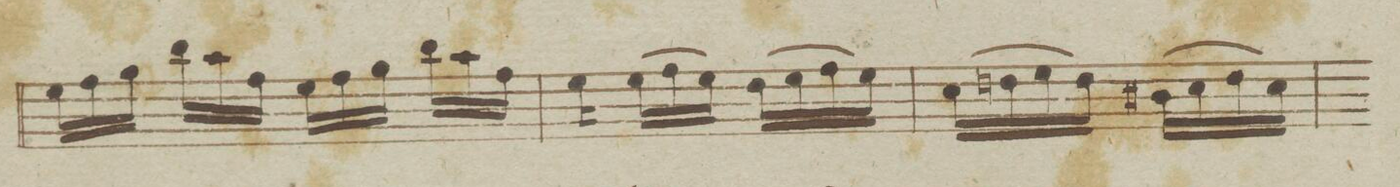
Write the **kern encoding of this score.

**kern	**dynam
*I"Fagotto Primo.	*
*clefF4	*
*k[f#]	*
*met(c)	*
*M2/4	*
24G\LL	.
24A\	.
24B\JJ	.
24d\LL	.
24c\	.
24A\JJ	.
24G\LL	.
24A\	.
24B\JJ	.
24d\LL	.
24c\	.
24A\JJ	.
=180	=180
16G\	.
(16G\LL	.
16A\	.
16G\JJ)	.
(16F#\LL	.
16G\	.
16A\	.
16G\JJ)	.
=181	=181
(16E\LL	.
16Fn\	.
16G\	.
16F\JJ)	.
(16D#X\LL	.
16E\	.
16F\	.
16E\JJ)	.
=182	=182
*-	*-
